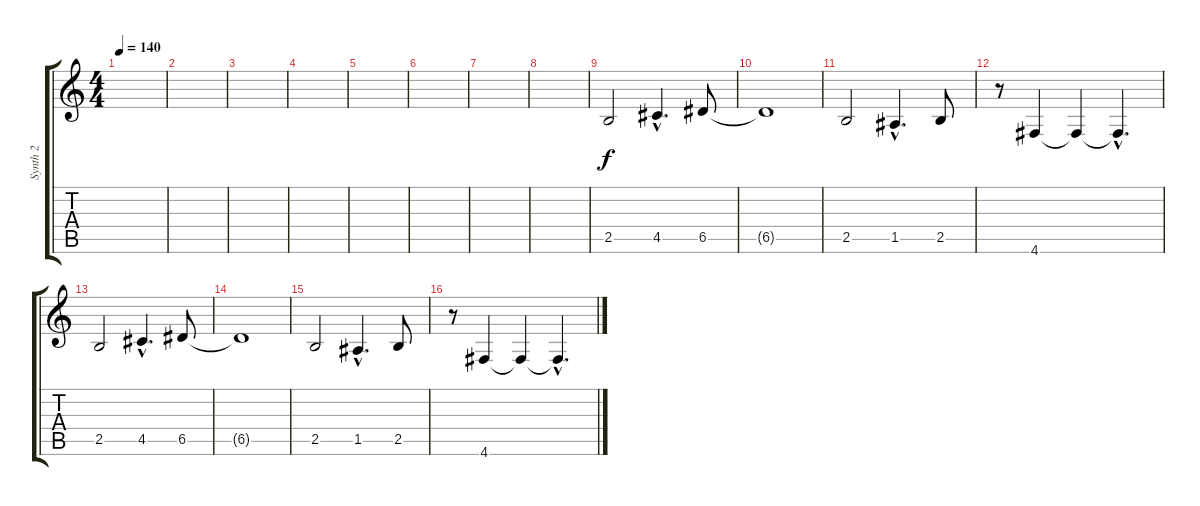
\track ("Synth 2" "Synth 2") {instrument acousticguitarsteel}
\staff {score tabs}
\tuning (E4 B3 G3 D3 A2 D2) {hide}
\ts (4 4)
\tempo 140
\clef g2
\ks c
|
|
|
|
|
|
|
|
2.5.2 4.5{hac}.4{d} 6.5.8 |
6.5{t}.1 |
2.5.2 1.5{hac}.4{d} 2.5.8 |
r.8 4.6.4 4.6{t}.4 4.6{hac t}.4{d} |
2.5.2 4.5{hac}.4{d} 6.5.8 |
6.5{t}.1 |
2.5.2 1.5{hac}.4{d} 2.5.8 |
r.8 4.6.4 4.6{t}.4 4.6{hac t}.4{d}
